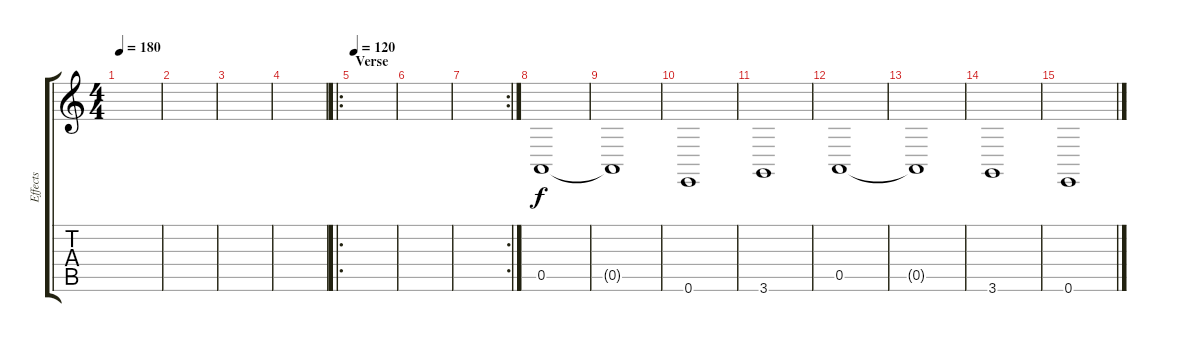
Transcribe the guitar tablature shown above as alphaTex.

\track ("Effects" "Effects") {instrument choiraahs}
\staff {score tabs}
\tuning (E4 B3 G3 D3 A2 E2) {hide}
\ts (4 4)
\tempo 180
\clef g2
\ks c
|
|
|
|
\ro
\section ("" "Verse")
\tempo 120
|
|
\rc 2
|
\section ("" "")
0.5.1 |
0.5{t}.1 |
0.6.1 |
3.6.1 |
0.5.1 |
0.5{t}.1 |
3.6.1 |
0.6.1
